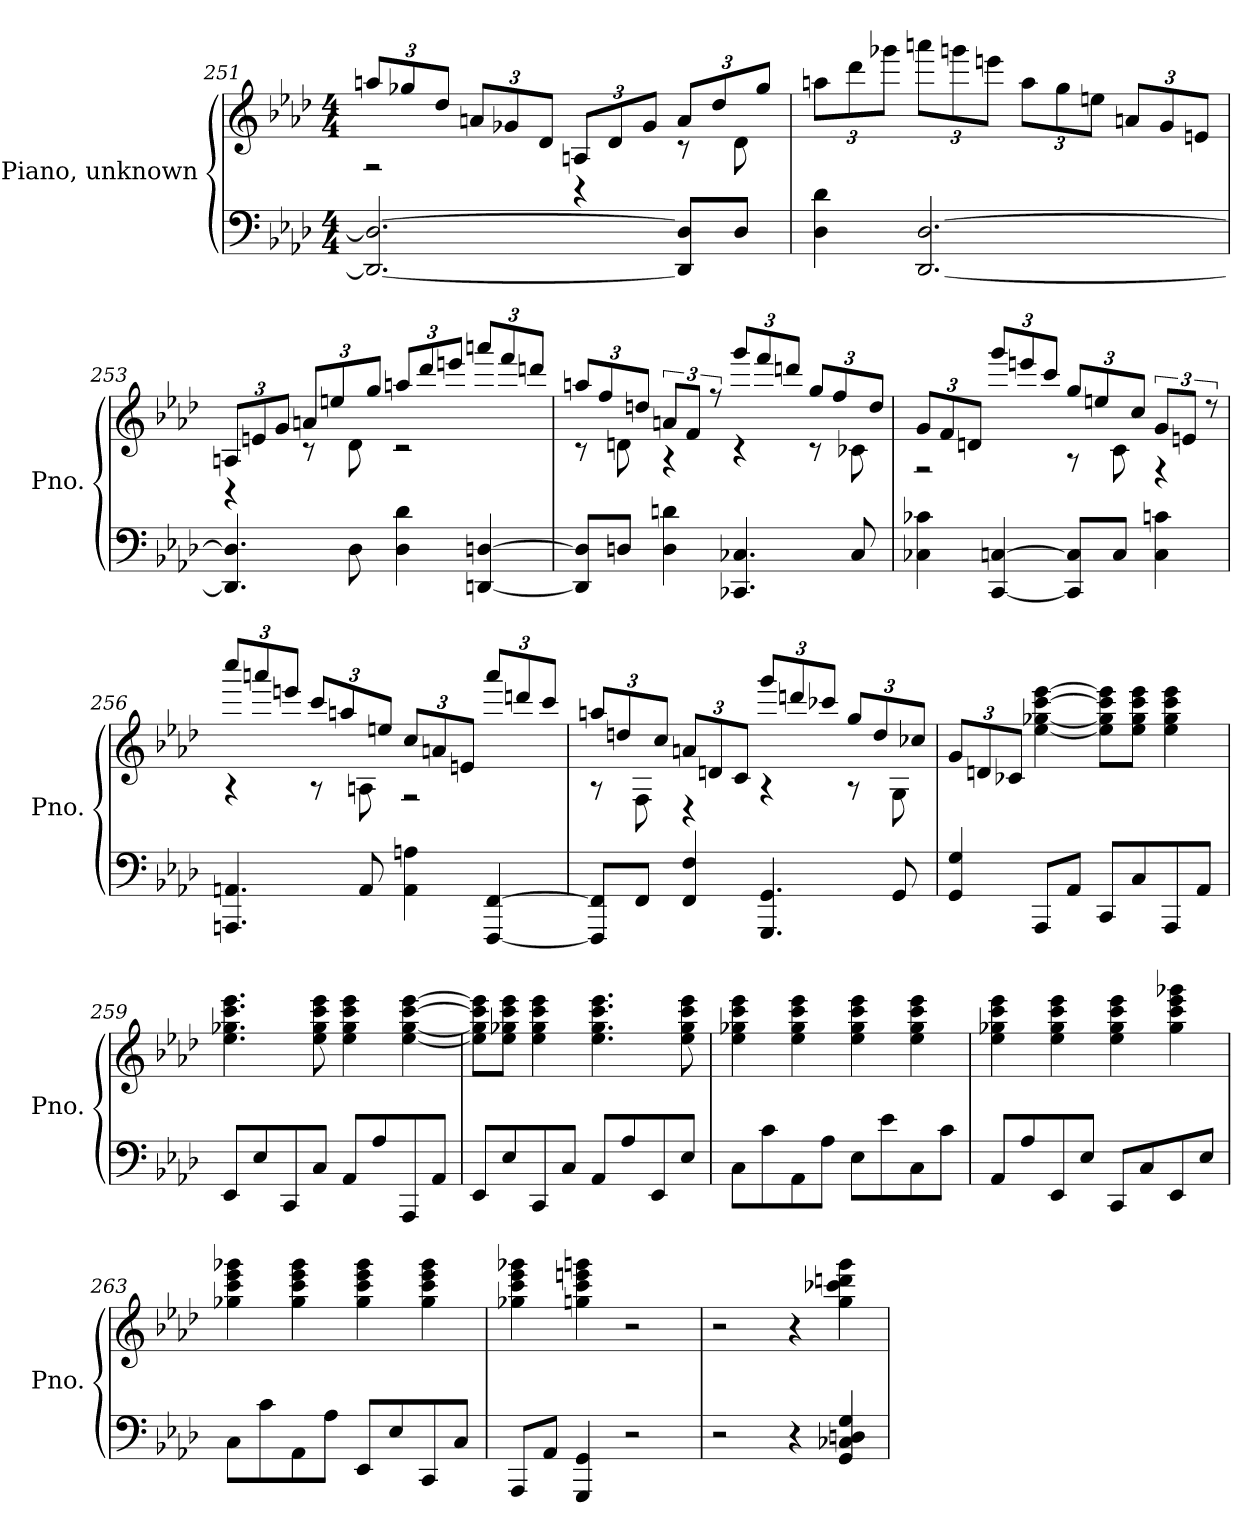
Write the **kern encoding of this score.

**kern	**kern
*part1	*part1
*staff2	*staff1
*I"Piano, unknown	*
*I'Pno.	*
!!LO:PB:g=z
*clefF4	*clefG2
*k[b-e-a-d-]	*k[b-e-a-d-]
*M4/4	*M4/4
*	*Xbrackettup
=251	=251
*	*^
2.DD-/_ 2.D-/_	12aan/L	2r
.	12gg-X/	.
.	12dd-/J	.
.	12an/L	.
.	12g-X/	.
.	12d-/J	.
.	12An/L	4r
.	12d-/	.
.	12g-/J	.
8DD-/] 8D-/]L	12a/L	8r
.	12dd-/	.
8D-/J	.	8d-\
.	12gg-/J	.
*	*v	*v
=252	=252
4D-\ 4d-\	12aan\L
.	12ddd-\
.	12ggg-X\J
[2.DD-/ [2.D-/	12aaan\L
.	12gggn\
.	12eeen\J
.	12aa\L
.	12gg\
.	12een\J
.	12an/L
.	12g/
.	12en/J
!!LO:LB:g=z
=253	=253
*	*^
4.DD-/] 4.D-/]	12An/L	4r
.	12en/	.
.	12g/J	.
.	12an/L	8r
.	12een/	.
8D-\	.	8d-\
.	12gg/J	.
4D-\ 4d-\	12aan/L	2r
.	12ddd-/	.
.	12eeen/J	.
[4DDn/ [4Dn/	12aaan/L	.
.	12fff/	.
.	12dddn/J	.
=254	=254	=254
8DD/] 8D/]L	12aan/L	8r
.	12ff/	.
8Dn/J	.	8dn\
.	12ddn/J	.
*	*brackettup	*
4D\ 4dn\	12an/L	4r
.	12f/J	.
.	12r	.
*	*Xbrackettup	*
4.CC-X/ 4.C-X/	12ggg/L	4r
.	12fff/	.
.	12dddn/J	.
.	12gg/L	8r
.	12ff/	.
8C-/	.	8c-X\
.	12dd/J	.
!!LO:LB:g=z	!!
=255	=255	=255
4C-X\ 4c-X\	12g/L	2r
.	12f/	.
.	12dn/J	.
[4CC/ [4Cn/	12ggg/L	.
.	12eeen/	.
.	12ccc/J	.
8CC/] 8C/]L	12gg/L	8r
.	12een/	.
8C/J	.	8c\
.	12cc/J	.
*	*brackettup	*
4C\ 4cn\	12g/L	4r
.	12en/J	.
.	12r	.
=256	=256	=256
*	*Xbrackettup	*
4.AAAn/ 4.AAn/	12cccc/L	4r
.	12aaan/	.
.	12eeen/J	.
.	12ccc/L	8r
.	12aan/	.
8AA/	.	8An\
.	12een/J	.
4AA\ 4An\	12cc/L	2r
.	12an/	.
.	12en/J	.
[4FFF/ [4FF/	12aaa/L	.
.	12dddn/	.
.	12ccc/J	.
!!LO:LB:g=z	!!
=257	=257	=257
8FFF/] 8FF/]L	12aan/L	8r
.	12ddn/	.
8FF/J	.	8F\
.	12cc/J	.
4FF/ 4F/	12an/L	4r
.	12dn/	.
.	12c/J	.
4.GGG/ 4.GG/	12ggg/L	4r
.	12dddn/	.
.	12ccc-X/J	.
.	12gg/L	8r
.	12dd/	.
8GG/	.	8G\
.	12cc-X/J	.
*	*v	*v
=258	=258
4GG/ 4G/	12g/L
.	12dn/
.	12c-X/J
8AAA-/L	[4ee-\ [4gg-X\ [4ccc\ [4eee-\
8AA-/J	.
8CC/L	8ee-\] 8gg-\] 8ccc\] 8eee-\]L
8C/	8ee-\ 8gg-\ 8ccc\ 8eee-\J
8AAA-/	4ee-\ 4gg-\ 4ccc\ 4eee-\
8AA-/J	.
=259	=259
8EE-/L	4.ee-\ 4.gg-X\ 4.ccc\ 4.eee-\
8E-/	.
8CC/	.
8C/J	8ee-\ 8gg-\ 8ccc\ 8eee-\
8AA-/L	4ee-\ 4gg-\ 4ccc\ 4eee-\
8A-/	.
8AAA-/	[4ee-\ [4gg-\ [4ccc\ [4eee-\
8AA-/J	.
!!LO:LB:g=z
=260	=260
8EE-/L	8ee-\] 8gg-\] 8ccc\] 8eee-\]L
8E-/	8ee-\ 8gg-X\ 8ccc\ 8eee-\J
8CC/	4ee-\ 4gg-\ 4ccc\ 4eee-\
8C/J	.
8AA-/L	4.ee-\ 4.gg-\ 4.ccc\ 4.eee-\
8A-/	.
8EE-/	.
8E-/J	8ee-\ 8gg-\ 8ccc\ 8eee-\
=261	=261
8C\L	4ee-\ 4gg-X\ 4ccc\ 4eee-\
8c\	.
8AA-\	4ee-\ 4gg-\ 4ccc\ 4eee-\
8A-\J	.
8E-\L	4ee-\ 4gg-\ 4ccc\ 4eee-\
8e-\	.
8C\	4ee-\ 4gg-\ 4ccc\ 4eee-\
8c\J	.
=262	=262
8AA-/L	4ee-\ 4gg-X\ 4ccc\ 4eee-\
8A-/	.
8EE-/	4ee-\ 4gg-\ 4ccc\ 4eee-\
8E-/J	.
8CC/L	4ee-\ 4gg-\ 4ccc\ 4eee-\
8C/	.
8EE-/	4gg-\ 4ccc\ 4eee-\ 4ggg-X\
8E-/J	.
=263	=263
8C\L	4gg-X\ 4ccc\ 4eee-\ 4ggg-X\
8c\	.
8AA-\	4gg-\ 4ccc\ 4eee-\ 4ggg-\
8A-\J	.
8EE-/L	4gg-\ 4ccc\ 4eee-\ 4ggg-\
8E-/	.
8CC/	4gg-\ 4ccc\ 4eee-\ 4ggg-\
8C/J	.
=264	=264
8AAA-/L	4gg-X\ 4ccc\ 4eee-\ 4ggg-X\
8AA-/J	.
4GGG/ 4GG/	4ggn\ 4ccc\ 4eeen\ 4gggn\
2r	2r
!!LO:LB:g=z
=265	=265
2r	2r
4r	4r
4GG/ 4C-X/ 4Dn/ 4G/	4gg\ 4ccc-X\ 4dddn\ 4ggg\
=	=
*-	*-
